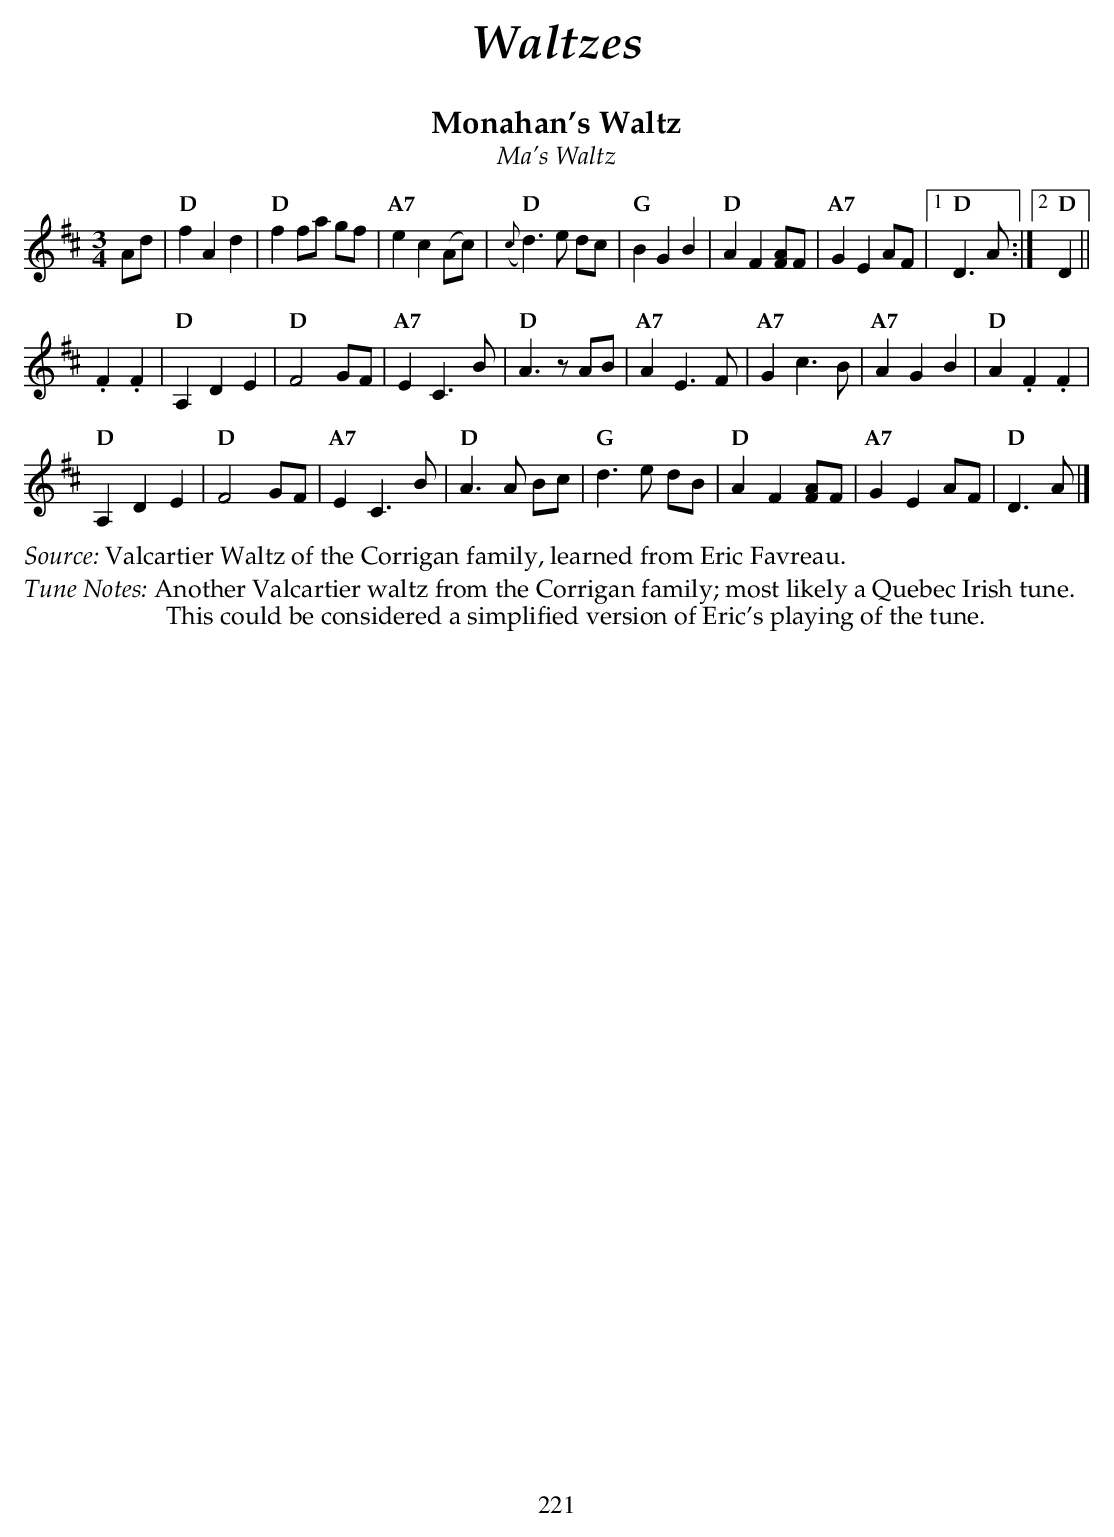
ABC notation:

X:1
T:Monahan's Waltz
T:Ma's Waltz
M:3/4
L:1/8
K:D
Ad |\
"D" f2 A2 d2 | "D" f2 fa gf    | "A7" e2 c2 (Ac) | "D" ({c}d2)>e2 dc |\
"G" B2 G2 B2 | "D" A2 F2 [AF]F | "A7" G2 E2 AF   |1 "D" D2> A2 :|2 "D" D2 ||
 .F2.F2 |\
"D" A,2 D2 E2| "D" F4 GF       | "A7" E2 C2>B2   | "D" A2>z2 AB |\
"A7" A2 E2>F2| "A7" G2 c2>B2   | "A7" A2 G2 B2   | "D" A2 .F2 .F2 |
"D" A,2 D2 E2| "D" F4 GF       | "A7" E2 C2>B2   | "D" A2>A2 Bc |\
"G" d2>e2 dB | "D" A2 F2 [AF]F | "A7" G2 E2 AF   | "D" D2>A2 |]
